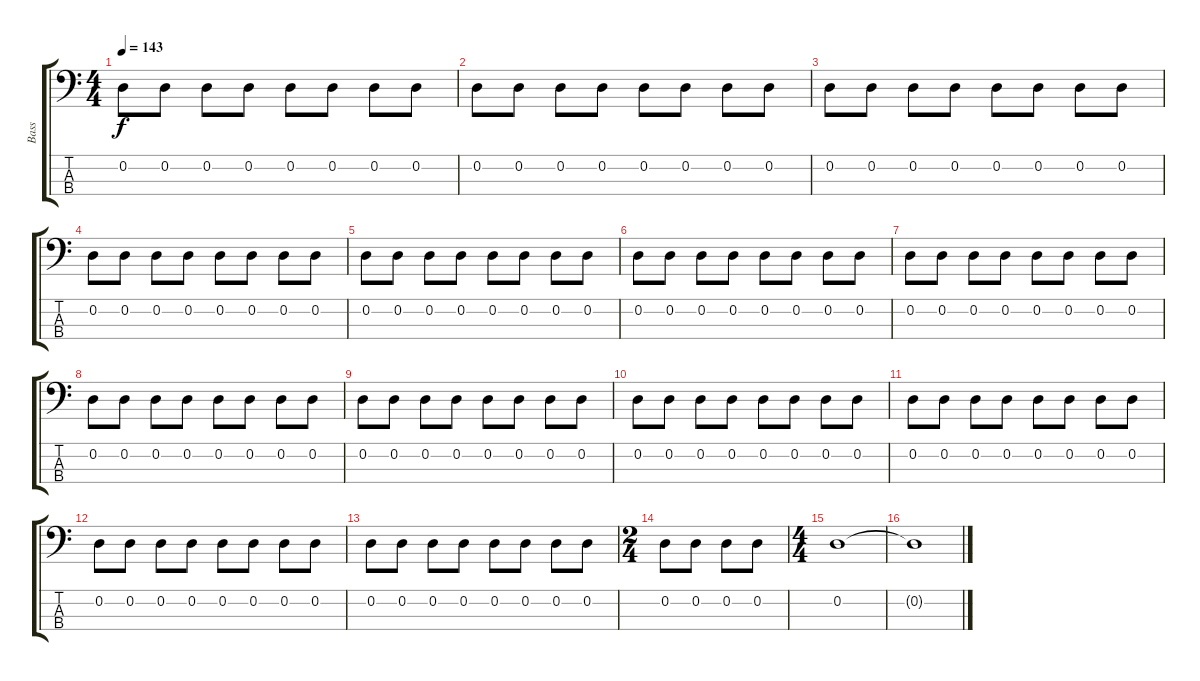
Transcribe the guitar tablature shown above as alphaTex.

\track ("Bass" "Bass") {instrument electricbasspick}
\staff {score tabs}
\tuning (G2 D2 A1 E1) {hide}
\ts (4 4)
\tempo 143
\clef f4
\ks c
0.2.8{dy f} 0.2.8 0.2.8 0.2.8 0.2.8 0.2.8 0.2.8 0.2.8 |
0.2.8 0.2.8 0.2.8 0.2.8 0.2.8 0.2.8 0.2.8 0.2.8 |
0.2.8 0.2.8 0.2.8 0.2.8 0.2.8 0.2.8 0.2.8 0.2.8 |
0.2.8 0.2.8 0.2.8 0.2.8 0.2.8 0.2.8 0.2.8 0.2.8 |
0.2.8 0.2.8 0.2.8 0.2.8 0.2.8 0.2.8 0.2.8 0.2.8 |
0.2.8 0.2.8 0.2.8 0.2.8 0.2.8 0.2.8 0.2.8 0.2.8 |
0.2.8 0.2.8 0.2.8 0.2.8 0.2.8 0.2.8 0.2.8 0.2.8 |
0.2.8 0.2.8 0.2.8 0.2.8 0.2.8 0.2.8 0.2.8 0.2.8 |
0.2.8 0.2.8 0.2.8 0.2.8 0.2.8 0.2.8 0.2.8 0.2.8 |
0.2.8 0.2.8 0.2.8 0.2.8 0.2.8 0.2.8 0.2.8 0.2.8 |
0.2.8 0.2.8 0.2.8 0.2.8 0.2.8 0.2.8 0.2.8 0.2.8 |
0.2.8 0.2.8 0.2.8 0.2.8 0.2.8 0.2.8 0.2.8 0.2.8 |
0.2.8 0.2.8 0.2.8 0.2.8 0.2.8 0.2.8 0.2.8 0.2.8 |
\ts (2 4)
0.2.8 0.2.8 0.2.8 0.2.8 |
\ts (4 4)
0.2.1{volume 0} |
0.2{t}.1
